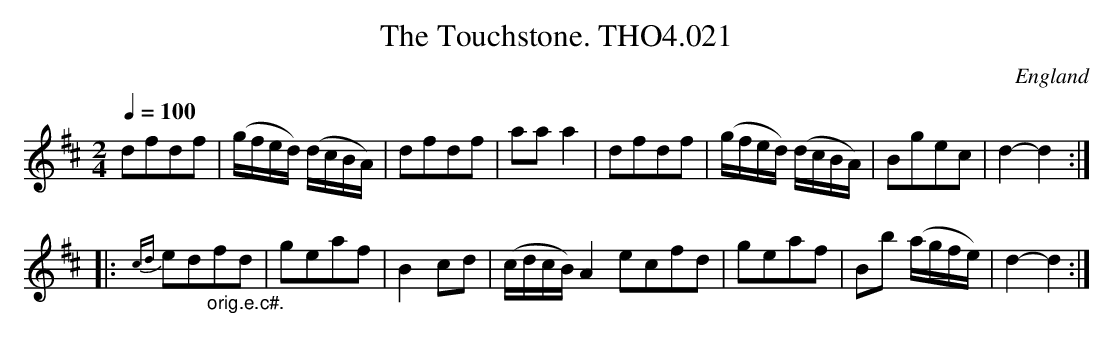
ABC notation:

X:1
T:Touchstone. THO4.021, The
O:England
M:2/4
L:1/8
Q:1/4=100
K:D major
dfdf|(g/f/e/d/) (d/c/B/A/)|dfdf|aa a2|\
dfdf|(g/f/e/d/) (d/c/B/A/)|Bgec|d2-d2:|
|:{cd}ed"_orig.e.c#."fd|geaf|B2 cd|(c/d/c/B/) A2 ecfd|\
geaf|Bb (a/g/f/e/)|d2-d2:|
